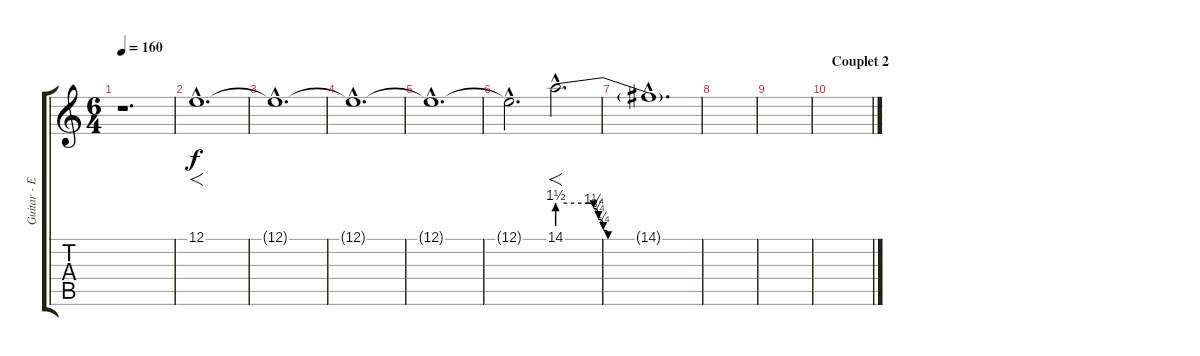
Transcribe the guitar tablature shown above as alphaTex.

\track ("Guitar - Ed O'Brien" "Guitar - E") {instrument violin}
\staff {score tabs}
\tuning (E4 B3 G3 D3 A2 E2) {hide}
\ts (6 4)
\tempo 160
\clef g2
\ks c
r.1{d dy f} |
12.1{hac}.1{f d} |
12.1{hac t}.1{d} |
12.1{hac t}.1{d} |
12.1{hac t}.1{d} |
12.1{hac t}.2{d} 14.1{be (custom 0 6 10 6 13 6 15 5 17 3 19 1 21 0 23 0 30 0 60 0) hac}.2{f d} |
14.1{hac t}.1{d} |
|
|
\section ("" "Couplet 2")
